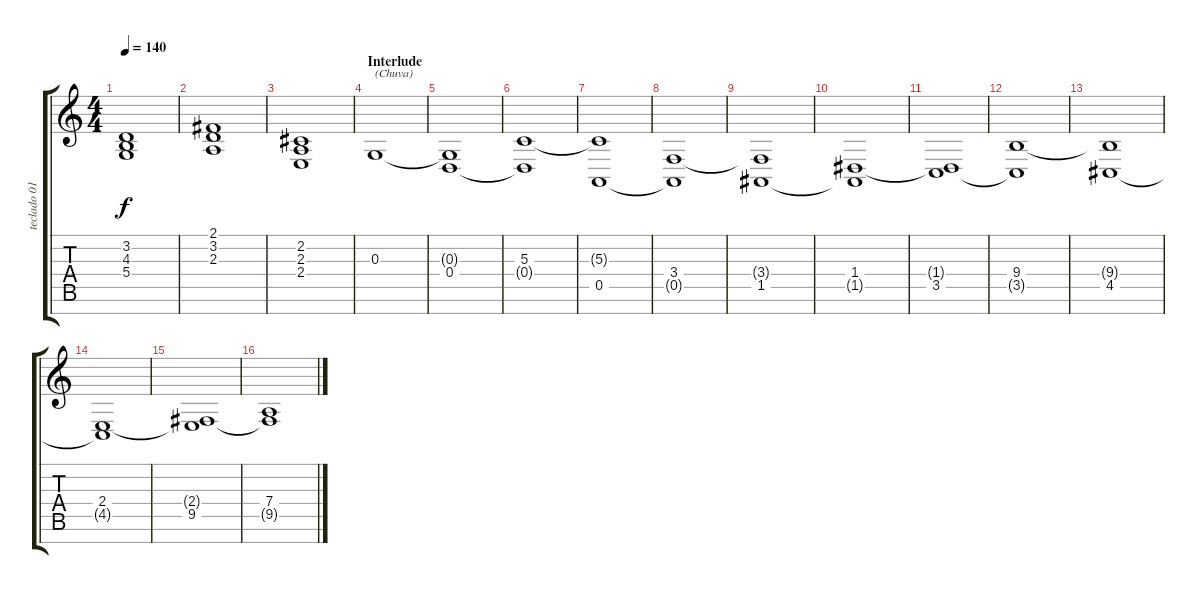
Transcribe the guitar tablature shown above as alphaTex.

\track ("teclado 01 (strings + \"chuva\")" "teclado 01") {instrument stringensemble1}
\staff {score tabs}
\tuning (E4 B3 G3 D3 A2 E2 B1) {hide}
\ts (4 4)
\tempo 140
\clef g2
\ks c
(3.2{t} 4.3{t} 5.4{t}).1{dy f} |
(2.1 3.2 2.3).1 |
(2.2 2.3 2.4).1 |
\section ("" "Interlude")
0.3.1{txt "(Chuva)" volume 10 instrument seashore} |
(0.3{t} 0.4).1{instrument seashore} |
(5.3 0.4{t}).1{instrument seashore} |
(5.3{t} 0.5).1{instrument seashore} |
(3.4 0.5{t}).1{instrument seashore} |
(3.4{t} 1.5).1{instrument seashore} |
(1.4 1.5{t}).1{instrument seashore} |
(1.4{t} 3.5).1{instrument seashore} |
(9.4 3.5{t}).1{instrument seashore} |
(9.4{t} 4.5).1{instrument seashore} |
(2.4 4.5{t}).1{instrument seashore} |
(2.4{t} 9.5).1{instrument seashore} |
(7.4 9.5{t}).1{instrument seashore}
